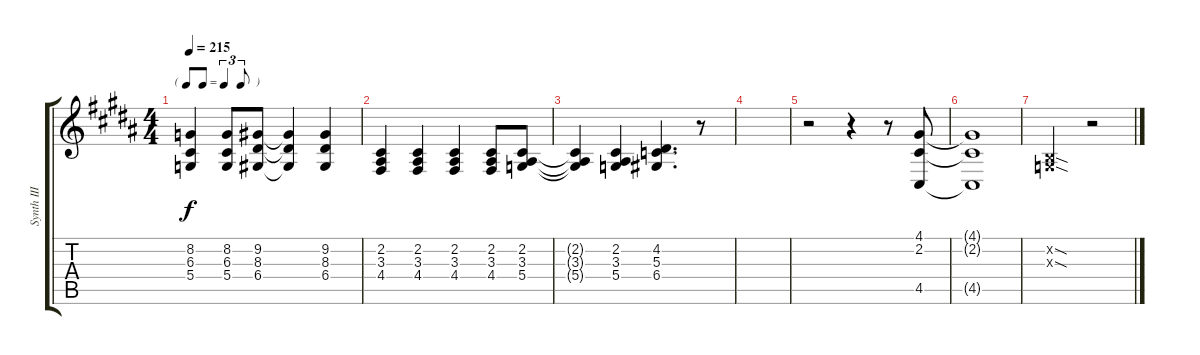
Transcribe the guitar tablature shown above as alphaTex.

\track ("Synth III (Kotobuki Tsumugi)" "Synth III ") {instrument rockorgan}
\staff {score tabs}
\tuning (E4 B3 G3 D3 A2 E2) {hide}
\ts (4 4)
\tf triplet8th
\tempo 215
\clef g2
\ks b
(8.2 6.3 5.4).4{dy f} (8.2 6.3 5.4).8 (9.2 8.3 6.4).8 (9.2{t} 8.3{t} 6.4{t}).4 (9.2 8.3 6.4).4 |
(2.2 3.3 4.4).4 (2.2 3.3 4.4).4 (2.2 3.3 4.4).4 (2.2 3.3 4.4).8 (2.2 3.3 5.4).8 |
(2.2{t} 3.3{t} 5.4{t}).4 (2.2 3.3 5.4).4 (4.2 5.3 6.4).4{d} r.8 |
|
r.2 r.4 r.8 (4.1 2.2 4.5).8 |
(4.1{t} 2.2{t} 4.5{t}).1 |
(0.2{sod x} 0.3{sod x}).2 r.2
